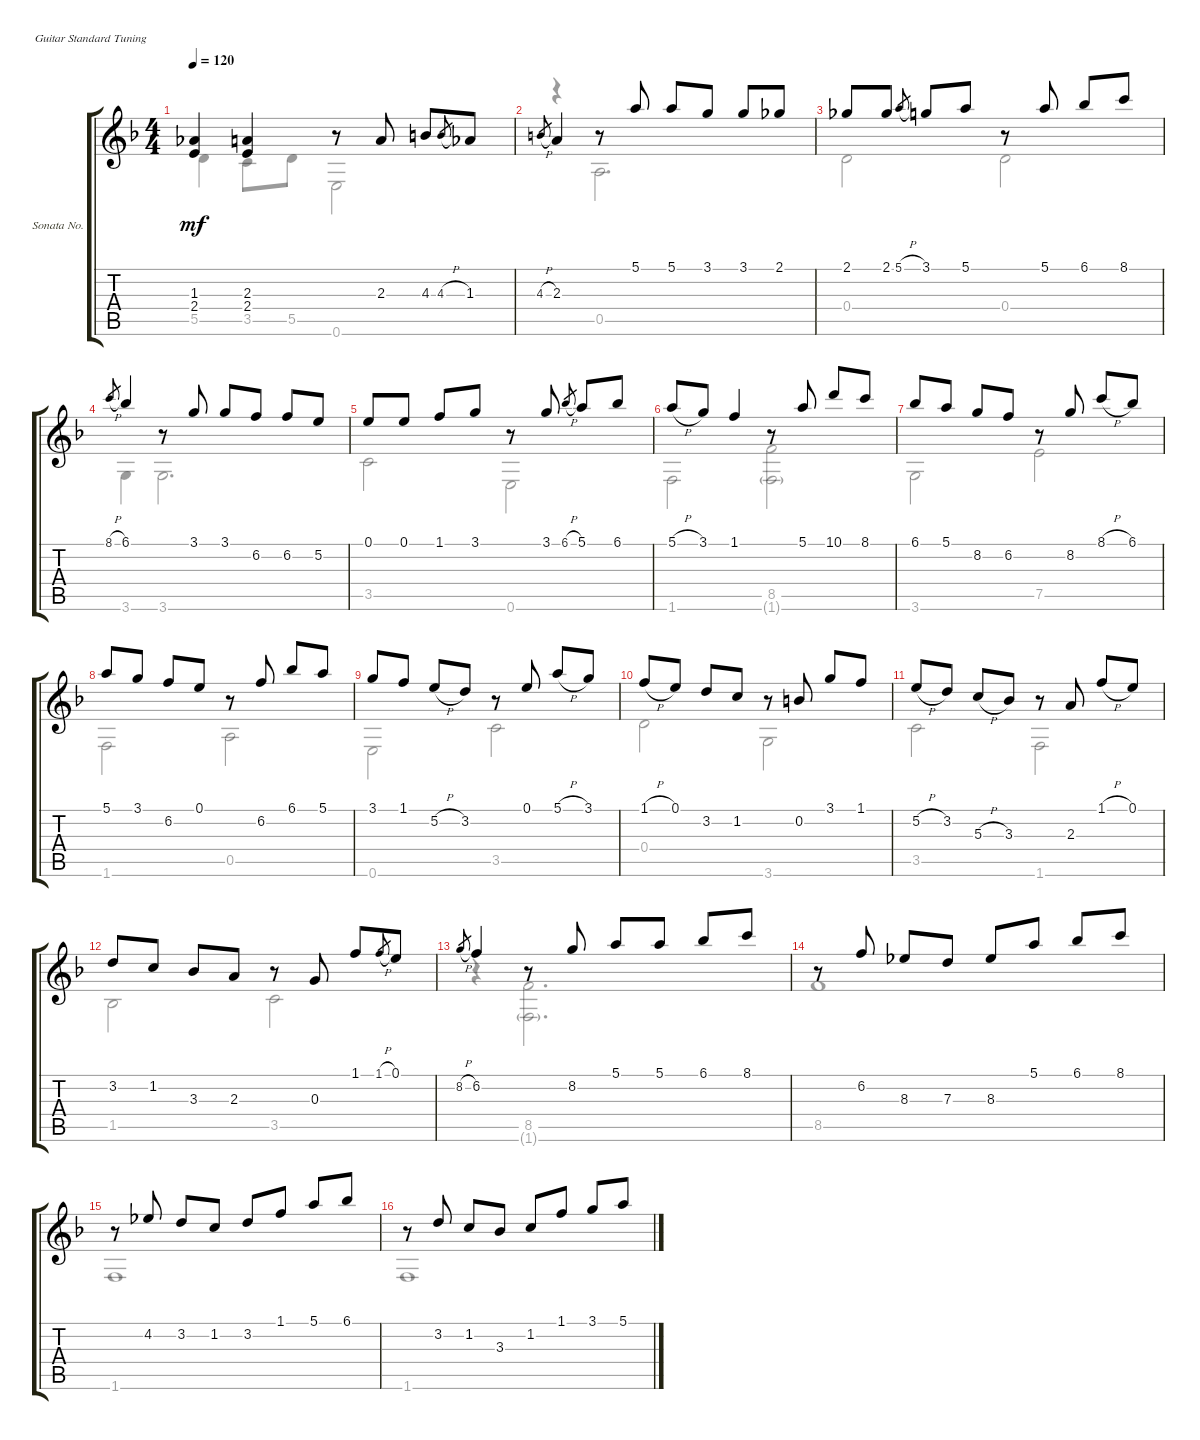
\bracketExtendMode groupsimilarinstruments
\firstSystemTrackNameOrientation horizontal
\otherSystemsTrackNameOrientation horizontal
\track ("Sonata No. 14 in F - 2. Allemande" "Sonata No.") {instrument acousticguitarnylon}
\staff {score tabs}
\tuning (E4 B3 G3 D3 A2 E2)
\voice
\ts (4 4)
\tempo 120
\clef g2
\ks f
(1.3 2.4).4{dy mf} (2.3 2.4).4 r.8 2.3.8 4.3.8 4.3{h}.8{gr} 1.3.8 |
4.3{h}.8{gr} 2.3.4 r.8 5.1.8 5.1.8 3.1.8 3.1.8 2.1.8 |
2.1.8 2.1.8 5.1{h}.8{gr} 3.1.8 5.1.8 r.8 5.1.8 6.1.8 8.1.8 |
8.1{h}.8{gr} 6.1.4 r.8 3.1.8 3.1.8 6.2.8 6.2.8 5.2.8 |
0.1.8 0.1.8 1.1.8 3.1.8 r.8 3.1.8 6.1{h}.8{gr} 5.1.8 6.1.8 |
5.1{h}.8 3.1.8 1.1.4 r.8 5.1.8 10.1.8 8.1.8 |
6.1.8 5.1.8 8.2.8 6.2.8 r.8 8.2.8 8.1{h}.8 6.1.8 |
5.1.8 3.1.8 6.2.8 0.1.8 r.8 6.2.8 6.1.8 5.1.8 |
3.1.8 1.1.8 5.2{h}.8 3.2.8 r.8 0.1.8 5.1{h}.8 3.1.8 |
1.1{h}.8 0.1.8 3.2.8 1.2.8 r.8 0.2.8 3.1.8 1.1.8 |
5.2{h}.8 3.2.8 5.3{h}.8 3.3.8 r.8 2.3.8 1.1{h}.8 0.1.8 |
3.2.8 1.2.8 3.3.8 2.3.8 r.8 0.3.8 1.1.8 1.1{h}.8{gr} 0.1.8 |
8.2{h}.8{gr} 6.2.4 r.8 8.2.8 5.1.8 5.1.8 6.1.8 8.1.8 |
r.8 6.2.8 8.3.8 7.3.8 8.3.8 5.1.8 6.1.8 8.1.8 |
r.8 4.2.8 3.2.8 1.2.8 3.2.8 1.1.8 5.1.8 6.1.8 |
r.8 3.2.8 1.2.8 3.3.8 1.2.8 1.1.8 3.1.8 5.1.8
\voice
\clef g2
\ottava regular
\simile none
\ks f
5.5.4{dy mf} 3.5.8 5.5.8 0.6.2 |
r.4 0.5.2{d} |
0.4.2 0.4.2 |
3.6.4 3.6.2{d} |
3.5.2 0.6.2 |
1.6.2 (8.5 1.6{g}).2 |
3.6.2 7.5.2 |
1.6.2 0.5.2 |
0.6.2 3.5.2 |
0.4.2 3.6.2 |
3.5.2 1.6.2 |
1.5.2 3.5.2 |
r.4 (8.5 1.6{g}).2{d} |
8.5.1 |
1.6.1 |
1.6.1
